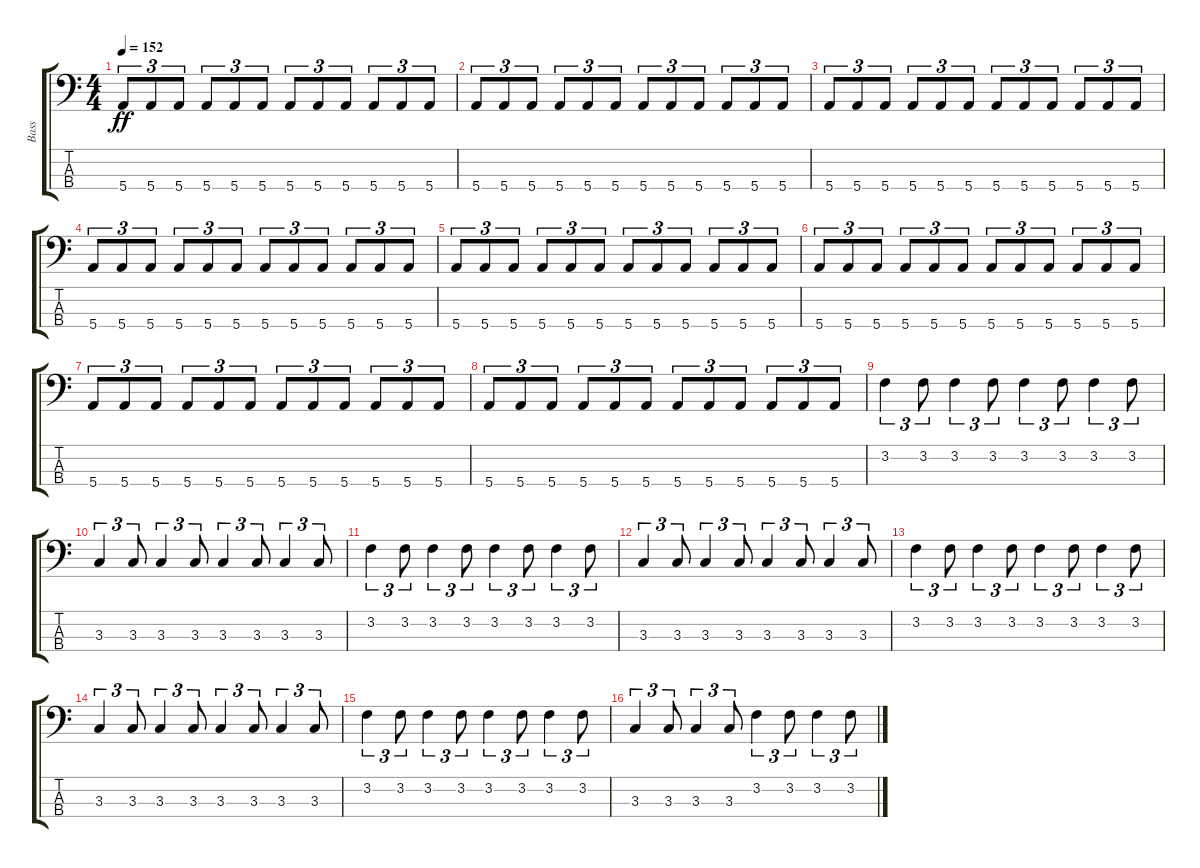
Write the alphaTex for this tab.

\track ("Bass" "Bass") {instrument electricbassfinger}
\staff {score tabs}
\tuning (G2 D2 A1 E1) {hide}
\ts (4 4)
\tempo 152
\clef f4
\ks c
5.4.8{tu (3 2) dy ff} 5.4.8{tu (3 2)} 5.4.8{tu (3 2)} 5.4.8{tu (3 2)} 5.4.8{tu (3 2)} 5.4.8{tu (3 2)} 5.4.8{tu (3 2)} 5.4.8{tu (3 2)} 5.4.8{tu (3 2)} 5.4.8{tu (3 2)} 5.4.8{tu (3 2)} 5.4.8{tu (3 2)} |
5.4.8{tu (3 2)} 5.4.8{tu (3 2)} 5.4.8{tu (3 2)} 5.4.8{tu (3 2)} 5.4.8{tu (3 2)} 5.4.8{tu (3 2)} 5.4.8{tu (3 2)} 5.4.8{tu (3 2)} 5.4.8{tu (3 2)} 5.4.8{tu (3 2)} 5.4.8{tu (3 2)} 5.4.8{tu (3 2)} |
5.4.8{tu (3 2)} 5.4.8{tu (3 2)} 5.4.8{tu (3 2)} 5.4.8{tu (3 2)} 5.4.8{tu (3 2)} 5.4.8{tu (3 2)} 5.4.8{tu (3 2)} 5.4.8{tu (3 2)} 5.4.8{tu (3 2)} 5.4.8{tu (3 2)} 5.4.8{tu (3 2)} 5.4.8{tu (3 2)} |
5.4.8{tu (3 2)} 5.4.8{tu (3 2)} 5.4.8{tu (3 2)} 5.4.8{tu (3 2)} 5.4.8{tu (3 2)} 5.4.8{tu (3 2)} 5.4.8{tu (3 2)} 5.4.8{tu (3 2)} 5.4.8{tu (3 2)} 5.4.8{tu (3 2)} 5.4.8{tu (3 2)} 5.4.8{tu (3 2)} |
5.4.8{tu (3 2)} 5.4.8{tu (3 2)} 5.4.8{tu (3 2)} 5.4.8{tu (3 2)} 5.4.8{tu (3 2)} 5.4.8{tu (3 2)} 5.4.8{tu (3 2)} 5.4.8{tu (3 2)} 5.4.8{tu (3 2)} 5.4.8{tu (3 2)} 5.4.8{tu (3 2)} 5.4.8{tu (3 2)} |
5.4.8{tu (3 2)} 5.4.8{tu (3 2)} 5.4.8{tu (3 2)} 5.4.8{tu (3 2)} 5.4.8{tu (3 2)} 5.4.8{tu (3 2)} 5.4.8{tu (3 2)} 5.4.8{tu (3 2)} 5.4.8{tu (3 2)} 5.4.8{tu (3 2)} 5.4.8{tu (3 2)} 5.4.8{tu (3 2)} |
5.4.8{tu (3 2)} 5.4.8{tu (3 2)} 5.4.8{tu (3 2)} 5.4.8{tu (3 2)} 5.4.8{tu (3 2)} 5.4.8{tu (3 2)} 5.4.8{tu (3 2)} 5.4.8{tu (3 2)} 5.4.8{tu (3 2)} 5.4.8{tu (3 2)} 5.4.8{tu (3 2)} 5.4.8{tu (3 2)} |
5.4.8{tu (3 2)} 5.4.8{tu (3 2)} 5.4.8{tu (3 2)} 5.4.8{tu (3 2)} 5.4.8{tu (3 2)} 5.4.8{tu (3 2)} 5.4.8{tu (3 2)} 5.4.8{tu (3 2)} 5.4.8{tu (3 2)} 5.4.8{tu (3 2)} 5.4.8{tu (3 2)} 5.4.8{tu (3 2)} |
3.2.4{tu (3 2)} 3.2.8{tu (3 2)} 3.2.4{tu (3 2)} 3.2.8{tu (3 2)} 3.2.4{tu (3 2)} 3.2.8{tu (3 2)} 3.2.4{tu (3 2)} 3.2.8{tu (3 2)} |
3.3.4{tu (3 2)} 3.3.8{tu (3 2)} 3.3.4{tu (3 2)} 3.3.8{tu (3 2)} 3.3.4{tu (3 2)} 3.3.8{tu (3 2)} 3.3.4{tu (3 2)} 3.3.8{tu (3 2)} |
3.2.4{tu (3 2)} 3.2.8{tu (3 2)} 3.2.4{tu (3 2)} 3.2.8{tu (3 2)} 3.2.4{tu (3 2)} 3.2.8{tu (3 2)} 3.2.4{tu (3 2)} 3.2.8{tu (3 2)} |
3.3.4{tu (3 2)} 3.3.8{tu (3 2)} 3.3.4{tu (3 2)} 3.3.8{tu (3 2)} 3.3.4{tu (3 2)} 3.3.8{tu (3 2)} 3.3.4{tu (3 2)} 3.3.8{tu (3 2)} |
3.2.4{tu (3 2)} 3.2.8{tu (3 2)} 3.2.4{tu (3 2)} 3.2.8{tu (3 2)} 3.2.4{tu (3 2)} 3.2.8{tu (3 2)} 3.2.4{tu (3 2)} 3.2.8{tu (3 2)} |
3.3.4{tu (3 2)} 3.3.8{tu (3 2)} 3.3.4{tu (3 2)} 3.3.8{tu (3 2)} 3.3.4{tu (3 2)} 3.3.8{tu (3 2)} 3.3.4{tu (3 2)} 3.3.8{tu (3 2)} |
3.2.4{tu (3 2)} 3.2.8{tu (3 2)} 3.2.4{tu (3 2)} 3.2.8{tu (3 2)} 3.2.4{tu (3 2)} 3.2.8{tu (3 2)} 3.2.4{tu (3 2)} 3.2.8{tu (3 2)} |
3.3.4{tu (3 2)} 3.3.8{tu (3 2)} 3.3.4{tu (3 2)} 3.3.8{tu (3 2)} 3.2.4{tu (3 2)} 3.2.8{tu (3 2)} 3.2.4{tu (3 2)} 3.2.8{tu (3 2)}
